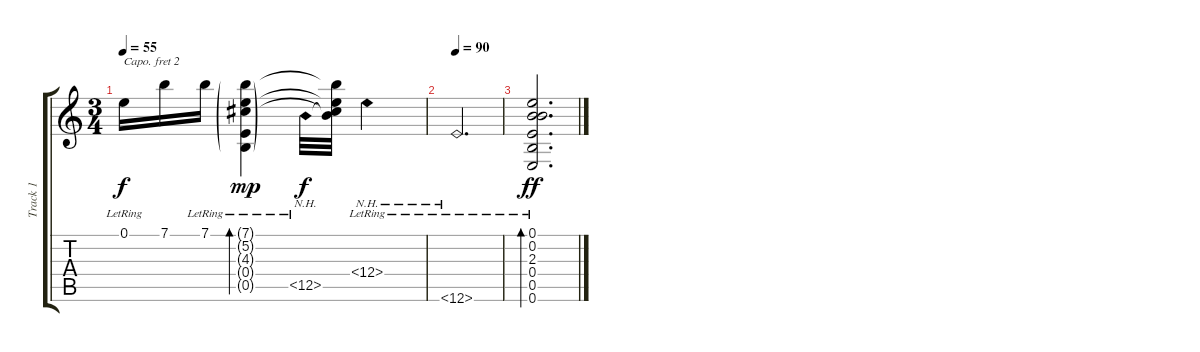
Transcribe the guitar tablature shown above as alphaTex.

\track ("Track 1" "Track 1") {instrument acousticguitarsteel}
\staff {score tabs}
\capo 2
\tuning (D4 A3 G3 D3 A2 D2) {hide}
\ts (3 4)
\tempo 55
\clef g2
\ks c
0.1{lr}.16{dy f} 7.1.16 7.1{lr}.16 (7.1{g lr} 5.2{g lr} 4.3{g lr} 0.4{g} 0.5{g}).4{bd 240 dy mp} 12.5{nh lr}.32{dy f} (7.1{t} 5.2{t} 4.3{t} 12.5{t}).32 12.4{nh lr}.4 |
\tempo 90
12.6{nh lr}.2{d} |
(0.1{lr} 0.2{lr} 2.3{lr} 0.4{lr} 0.5{lr} 0.6{lr}).2{d bd 480 dy ff}
